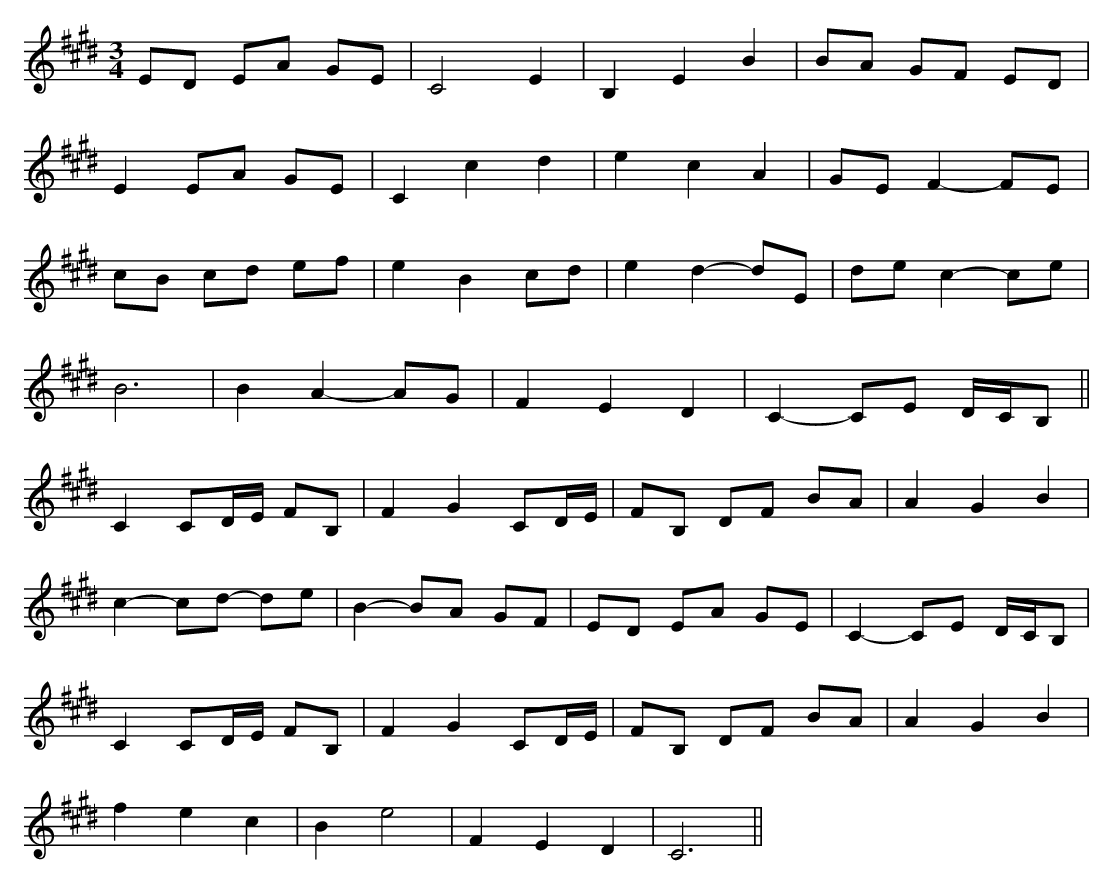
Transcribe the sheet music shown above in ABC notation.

X:1
M:3/4
K:E
ED EA GE|C4 E2|B,2 E2 B2|BA GF ED|
E2 EA GE|C2 c2 d2|e2 c2 A2|GE F2- FE|
cB cd ef|e2 B2 cd|e2 d2- dE|de c2- ce|
B6|B2 A2- AG|F2 E2 D2|C2- CE D/C/B,||
C2 CD/E/ FB,|F2 G2 CD/E/|FB, DF BA|A2 G2 B2|
c2- cd- de|B2- BA GF|ED EA GE|C2- CE D/C/B,|
C2 CD/E/ FB,|F2 G2 CD/E/|FB, DF BA|A2 G2 B2|
f2 e2 c2|B2 e4|F2 E2 D2|C6||
